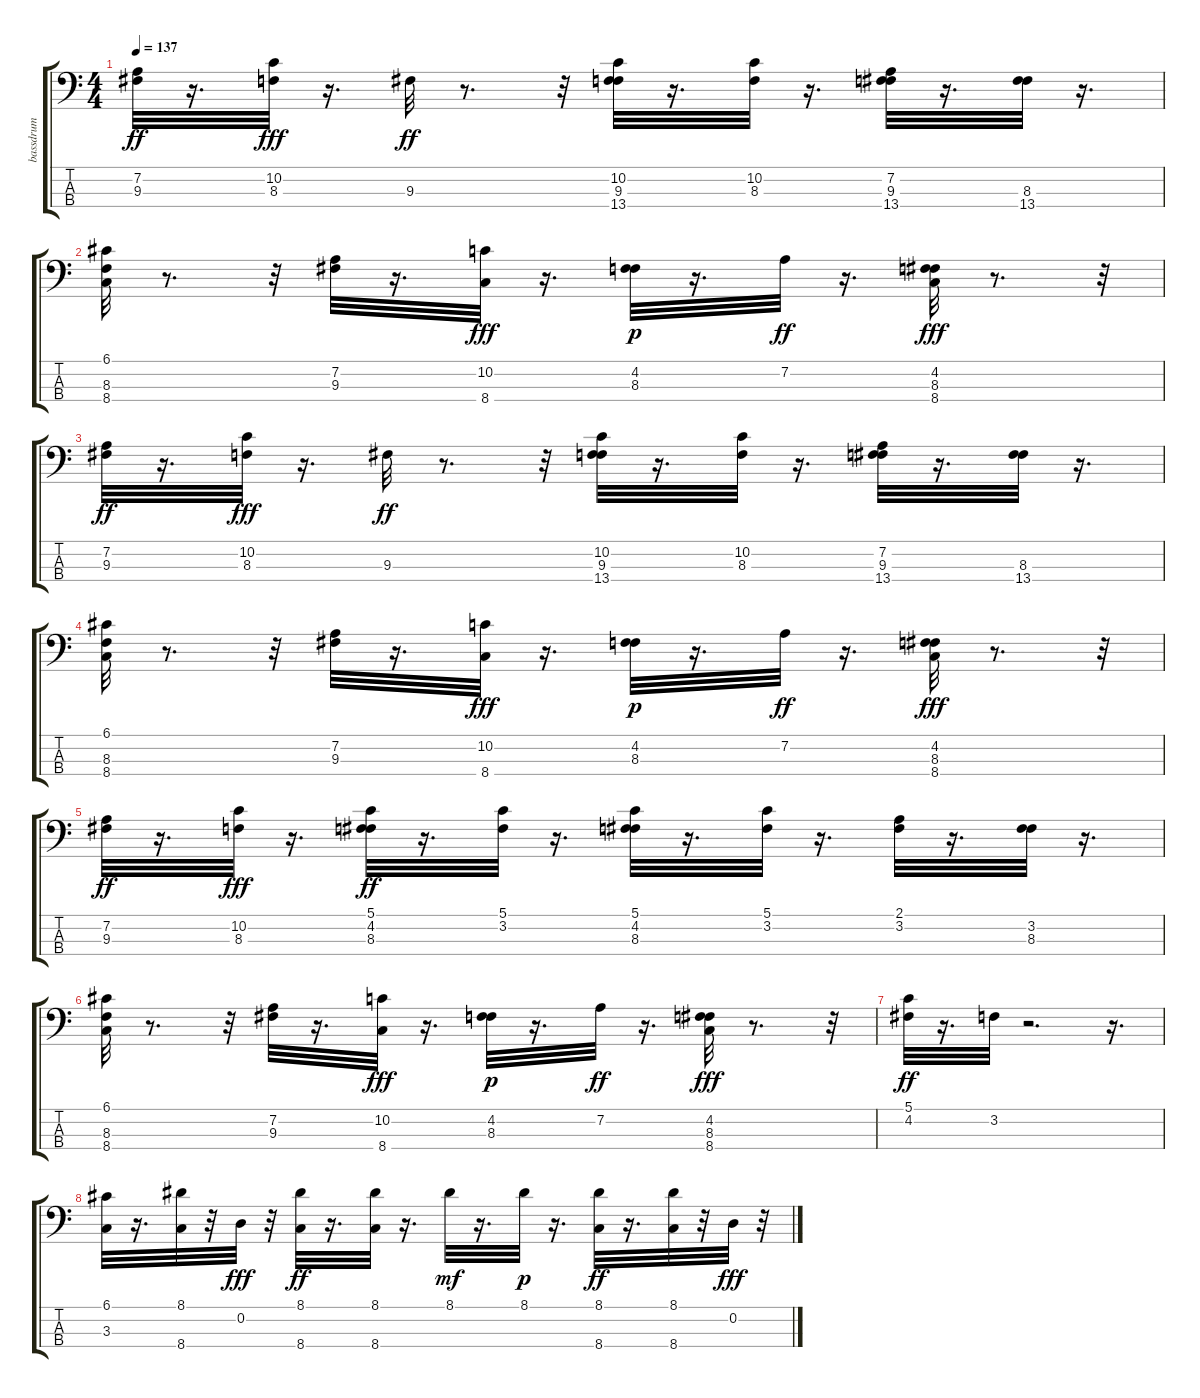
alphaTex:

\track ("bassdrum" "bassdrum") {instrument distortionguitar}
\staff {score tabs}
\tuning (G2 D2 A1 E1) {hide}
\ts (4 4)
\tempo 137
\clef f4
\ks c
(7.2 9.3).32{dy ff} r.16{d} (10.2 8.3).32{dy fff} r.16{d} 9.3.32{dy ff} r.8{d} r.32 (10.2 9.3 13.4).32 r.16{d} (10.2 8.3).32 r.16{d} (7.2 9.3 13.4).32 r.16{d} (8.3 13.4).32 r.16{d} |
(6.1 8.3 8.4).32 r.8{d} r.32 (7.2 9.3).32 r.16{d} (10.2 8.4).32{dy fff} r.16{d} (4.2 8.3).32{dy p} r.16{d} 7.2.32{dy ff} r.16{d} (4.2 8.3 8.4).32{dy fff} r.8{d} r.32 |
(7.2 9.3).32{dy ff} r.16{d} (10.2 8.3).32{dy fff} r.16{d} 9.3.32{dy ff} r.8{d} r.32 (10.2 9.3 13.4).32 r.16{d} (10.2 8.3).32 r.16{d} (7.2 9.3 13.4).32 r.16{d} (8.3 13.4).32 r.16{d} |
(6.1 8.3 8.4).32 r.8{d} r.32 (7.2 9.3).32 r.16{d} (10.2 8.4).32{dy fff} r.16{d} (4.2 8.3).32{dy p} r.16{d} 7.2.32{dy ff} r.16{d} (4.2 8.3 8.4).32{dy fff} r.8{d} r.32 |
(7.2 9.3).32{dy ff} r.16{d} (10.2 8.3).32{dy fff} r.16{d} (5.1 4.2 8.3).32{dy ff} r.16{d} (5.1 3.2).32 r.16{d} (5.1 4.2 8.3).32 r.16{d} (5.1 3.2).32 r.16{d} (2.1 3.2).32 r.16{d} (3.2 8.3).32 r.16{d} |
(6.1 8.3 8.4).32 r.8{d} r.32 (7.2 9.3).32 r.16{d} (10.2 8.4).32{dy fff} r.16{d} (4.2 8.3).32{dy p} r.16{d} 7.2.32{dy ff} r.16{d} (4.2 8.3 8.4).32{dy fff} r.8{d} r.32 |
(5.1 4.2).32{dy ff} r.16{d} 3.2.32 r.2{d} r.16{d} |
(6.1 3.3).32 r.16{d} (8.1 8.4).32 r.32 0.2.32{dy fff} r.32 (8.1 8.4).32{dy ff} r.16{d} (8.1 8.4).32 r.16{d} 8.1.32{dy mf} r.16{d} 8.1.32{dy p} r.16{d} (8.1 8.4).32{dy ff} r.16{d} (8.1 8.4).32 r.32 0.2.32{dy fff} r.32
